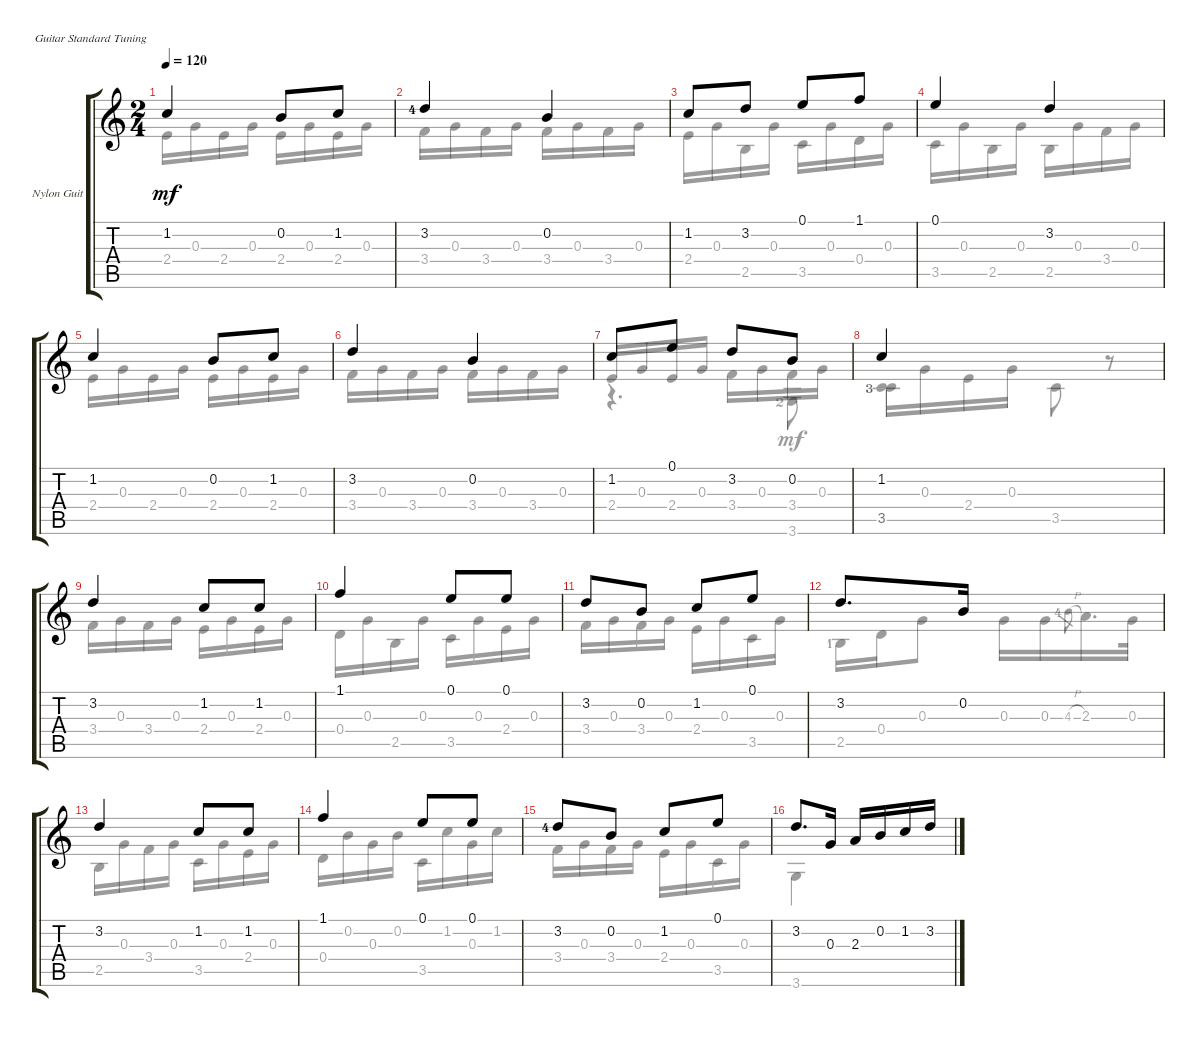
\defaultSystemsLayout 4
\bracketExtendMode groupsimilarinstruments
\firstSystemTrackNameOrientation horizontal
\otherSystemsTrackNameOrientation horizontal
\track ("Nylon Guitar" "Nylon Guit") {instrument acousticguitarsteel}
\staff {score tabs}
\tuning (E4 B3 G3 D3 A2 E2)
\voice
\ts (2 4)
\tempo 120
\clef g2
\ks c
1.2.4{dy mf instrument acousticguitarsteel} 0.2.8 1.2.8 |
3.2{lf 5}.4 0.2.4 |
1.2.8 3.2.8 0.1.8 1.1.8 |
0.1.4 3.2.4 |
1.2.4 0.2.8 1.2.8 |
3.2.4 0.2.4 |
1.2.8 0.1.8 3.2.8 0.2.8 |
1.2.4 |
3.2.4 1.2.8 1.2.8 |
1.1.4 0.1.8 0.1.8 |
3.2.8 0.2.8 1.2.8 0.1.8 |
3.2.8{d} 0.2.16 |
3.2.4 1.2.8 1.2.8 |
1.1.4 0.1.8 0.1.8 |
3.2{lf 5}.8 0.2.8 1.2.8 0.1.8 |
3.2.8{d} 0.3.16 2.3.16 0.2.16 1.2.16 3.2.16
\voice
\clef g2
\ottava regular
\simile none
\ks c
2.4.16{dy mf} 0.3.16 2.4.16 0.3.16 2.4.16 0.3.16 2.4.16 0.3.16 |
3.4.16 0.3.16 3.4.16 0.3.16 3.4.16 0.3.16 3.4.16 0.3.16 |
2.4.16 0.3.16 2.5.16 0.3.16 3.5.16 0.3.16 0.4.16 0.3.16 |
3.5.16 0.3.16 2.5.16 0.3.16 2.5.16 0.3.16 3.4.16 0.3.16 |
2.4.16 0.3.16 2.4.16 0.3.16 2.4.16 0.3.16 2.4.16 0.3.16 |
3.4.16 0.3.16 3.4.16 0.3.16 3.4.16 0.3.16 3.4.16 0.3.16 |
2.4.16{beam invert} 0.3.16 2.4.16 0.3.16 3.4.16 0.3.16 3.4.16 0.3.16 |
3.5{lf 4}.16 0.3.16 2.4.16 0.3.16 3.5.8 r.8 |
3.4.16 0.3.16 3.4.16 0.3.16 2.4.16 0.3.16 2.4.16 0.3.16 |
0.4.16 0.3.16 2.5.16 0.3.16 3.5.16 0.3.16 2.4.16 0.3.16 |
3.4.16 0.3.16 3.4.16 0.3.16 2.4.16 0.3.16 3.5.16 0.3.16 |
2.5{lf 2}.16 0.4.16 0.3.8 0.3.16 0.3.16 4.3{h lf 5}.8{gr} 2.3.16{d} 0.3.32 |
2.5.16 0.3.16 3.4.16 0.3.16 3.5.16 0.3.16 2.4.16 0.3.16 |
0.4.16 0.2.16 0.3.16 0.2.16 3.5.16 1.2.16 0.3.16 1.2.16 |
3.4.16 0.3.16 3.4.16 0.3.16 2.4.16 0.3.16 3.5.16 0.3.16 |
3.6.4
\voice
\clef g2
\ottava regular
\simile none
\ks c
|
|
|
|
|
|
r.4{d} 3.6{lf 3}.8 |
3.5{lf 4}.4 |
|
|
|
|
|
|
|
